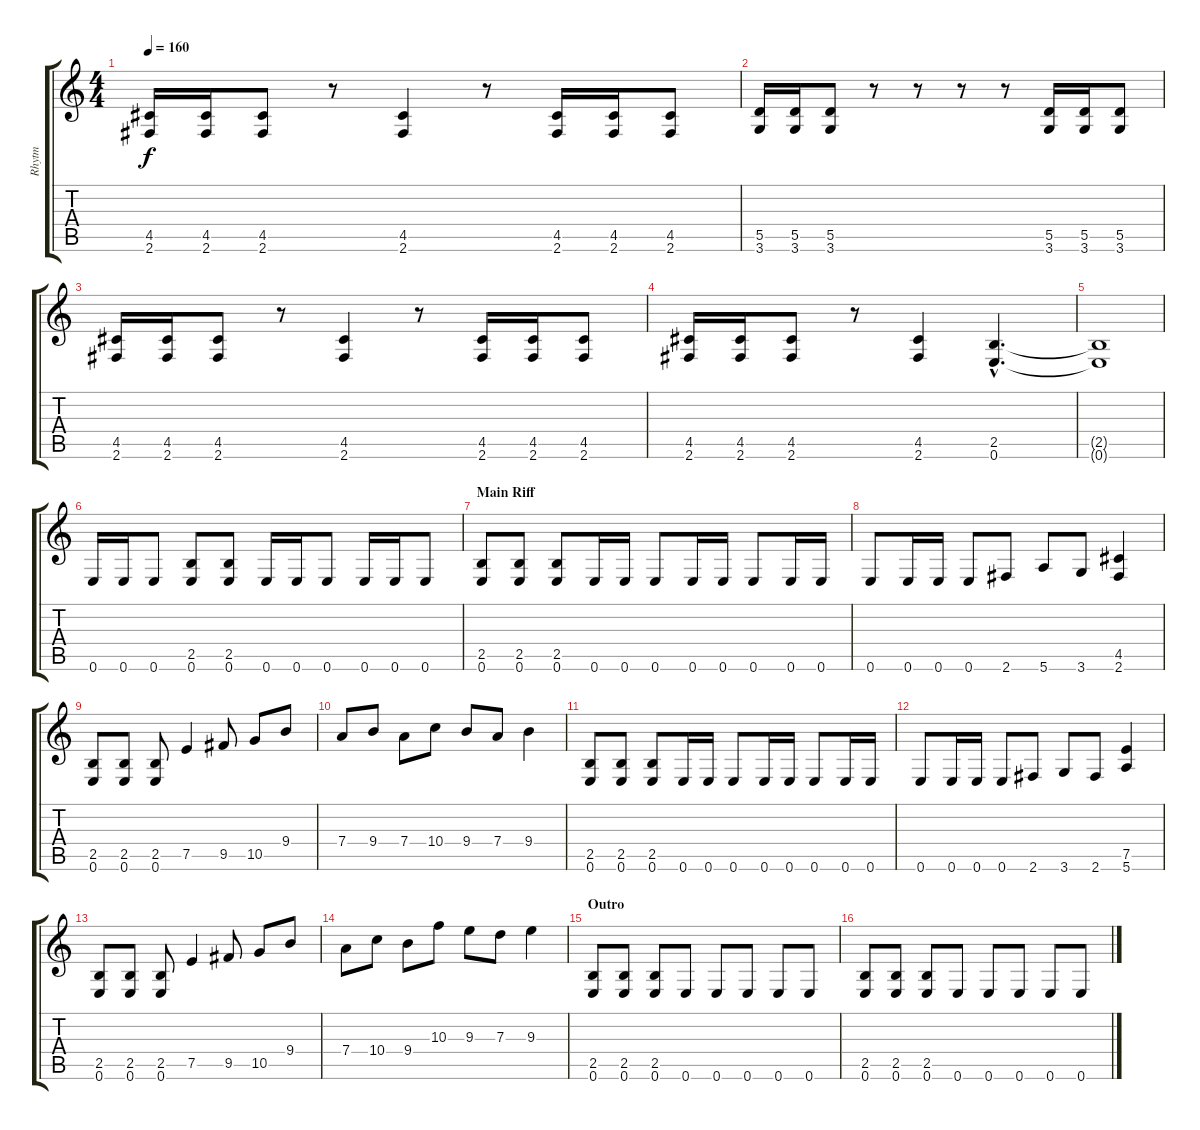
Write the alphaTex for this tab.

\track ("Rhytm" "Rhytm") {instrument distortionguitar}
\staff {score tabs}
\tuning (E4 B3 G3 D3 A2 E2) {hide}
\ts (4 4)
\tempo 160
\clef g2
\ks c
(4.5 2.6).16{dy f} (4.5 2.6).16 (4.5 2.6).8 r.8 (4.5 2.6).4 r.8 (4.5 2.6).16 (4.5 2.6).16 (4.5 2.6).8 |
(5.5 3.6).16 (5.5 3.6).16 (5.5 3.6).8 r.8 r.8 r.8 r.8 (5.5 3.6).16 (5.5 3.6).16 (5.5 3.6).8 |
(4.5 2.6).16 (4.5 2.6).16 (4.5 2.6).8 r.8 (4.5 2.6).4 r.8 (4.5 2.6).16 (4.5 2.6).16 (4.5 2.6).8 |
(4.5 2.6).16 (4.5 2.6).16 (4.5 2.6).8 r.8 (4.5 2.6).4 (2.5{hac} 0.6{hac}).4{d} |
(2.5{t} 0.6{t}).1 |
0.6.16 0.6.16 0.6.8 (2.5 0.6).8 (2.5 0.6).8 0.6.16 0.6.16 0.6.8 0.6.16 0.6.16 0.6.8 |
\section ("" "Main Riff")
(2.5 0.6).8 (2.5 0.6).8 (2.5 0.6).8 0.6.16 0.6.16 0.6.8 0.6.16 0.6.16 0.6.8 0.6.16 0.6.16 |
0.6.8 0.6.16 0.6.16 0.6.8 2.6.8 5.6.8 3.6.8 (4.5 2.6).4 |
(2.5 0.6).8 (2.5 0.6).8 (2.5 0.6).8 7.5.4 9.5.8 10.5.8 9.4.8 |
7.4.8 9.4.8 7.4.8 10.4.8 9.4.8 7.4.8 9.4.4 |
(2.5 0.6).8 (2.5 0.6).8 (2.5 0.6).8 0.6.16 0.6.16 0.6.8 0.6.16 0.6.16 0.6.8 0.6.16 0.6.16 |
0.6.8 0.6.16 0.6.16 0.6.8 2.6.8 3.6.8 2.6.8 (7.5 5.6).4 |
(2.5 0.6).8 (2.5 0.6).8 (2.5 0.6).8 7.5.4 9.5.8 10.5.8 9.4.8 |
7.4.8 10.4.8 9.4.8 10.3.8 9.3.8 7.3.8 9.3.4 |
\section ("" "Outro")
(2.5 0.6).8 (2.5 0.6).8 (2.5 0.6).8 0.6.8 0.6.8 0.6.8 0.6.8 0.6.8 |
(2.5 0.6).8 (2.5 0.6).8 (2.5 0.6).8 0.6.8 0.6.8 0.6.8 0.6.8 0.6.8
